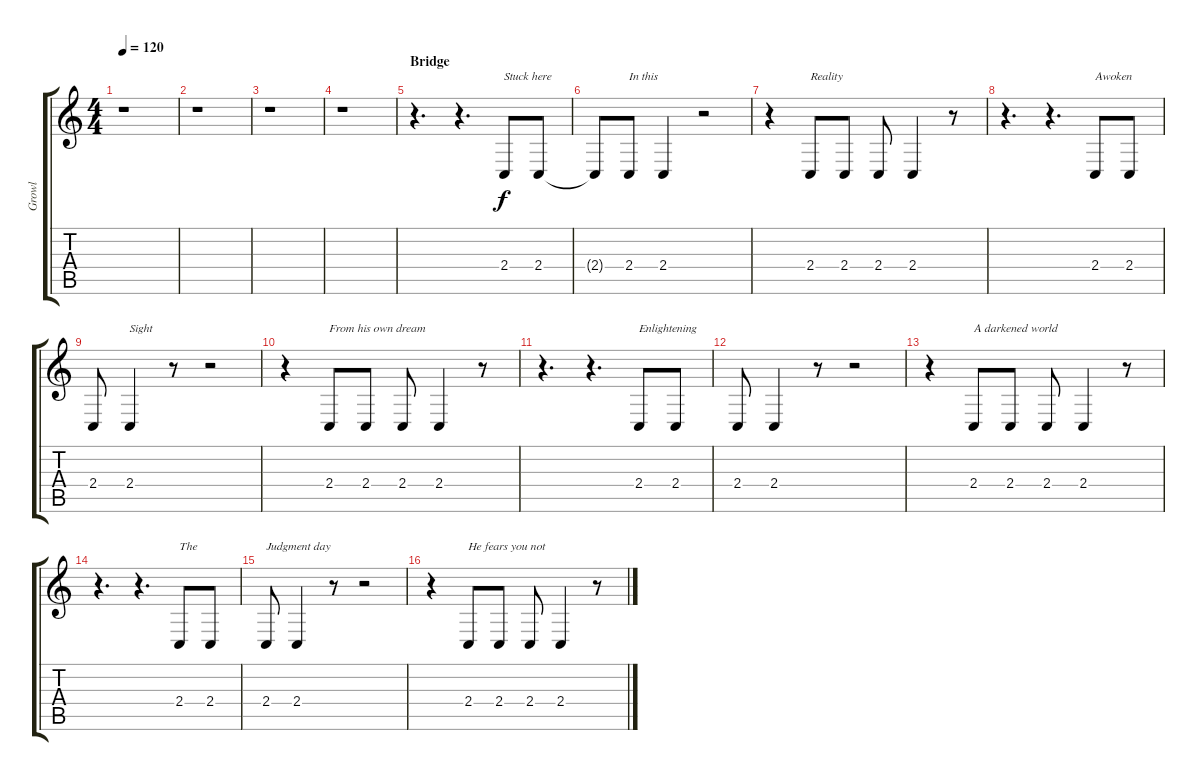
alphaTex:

\track ("Growl" "Growl") {instrument lead8bassandlead}
\staff {score tabs}
\tuning (C4 G3 Eb3 Bb2 F2 C2) {hide}
\ts (4 4)
\tempo 120
\clef g2
\ks c
r.1{dy f} |
r.1 |
r.1 |
r.1 |
\section ("" "Bridge")
r.4{d} r.4{d} 2.4.8{txt "Stuck here"} 2.4.8 |
2.4{t}.8 2.4.8{txt "In this"} 2.4.4 r.2 |
r.4 2.4.8{txt "Reality"} 2.4.8 2.4.8 2.4.4 r.8 |
r.4{d} r.4{d} 2.4.8{txt "Awoken"} 2.4.8 |
2.4.8 2.4.4{txt "Sight"} r.8 r.2 |
r.4 2.4.8{txt "From his own dream"} 2.4.8 2.4.8 2.4.4 r.8 |
r.4{d} r.4{d} 2.4.8{txt "Enlightening"} 2.4.8 |
2.4.8 2.4.4 r.8 r.2 |
r.4 2.4.8{txt "A darkened world"} 2.4.8 2.4.8 2.4.4 r.8 |
r.4{d} r.4{d} 2.4.8{txt "The"} 2.4.8 |
2.4.8{txt "Judgment day"} 2.4.4 r.8 r.2 |
r.4 2.4.8{txt "He fears you not"} 2.4.8 2.4.8 2.4.4 r.8
